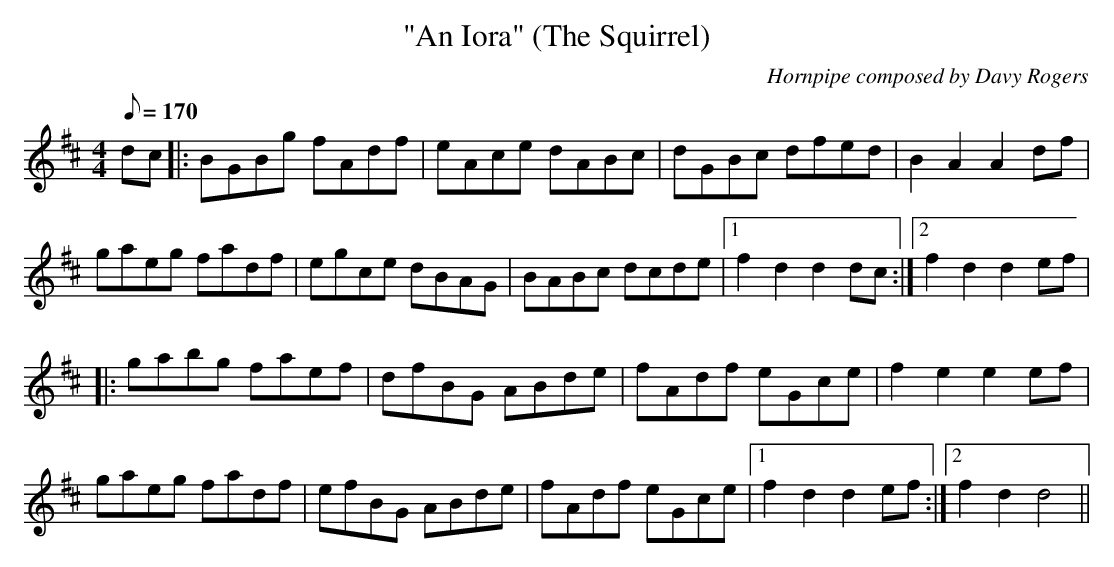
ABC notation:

X:1
T:"An Iora" (The Squirrel)
C:Hornpipe composed by Davy Rogers
L:1/8
Q:170
K:D
M:4/4
dc |: BGBg fAdf | eAce dABc | dGBc dfed | B2 A2 A2 df |
gaeg fadf | egce dBAG | BABc dcde |1 f2 d2 d2 dc :|2 f2 d2 d2 ef |
|: gabg faef | dfBG ABde | fAdf eGce | f2 e2 e2 ef |
gaeg fadf | efBG ABde | fAdf eGce |1 f2 d2 d2 ef :|2 f2 d2 d4 ||
